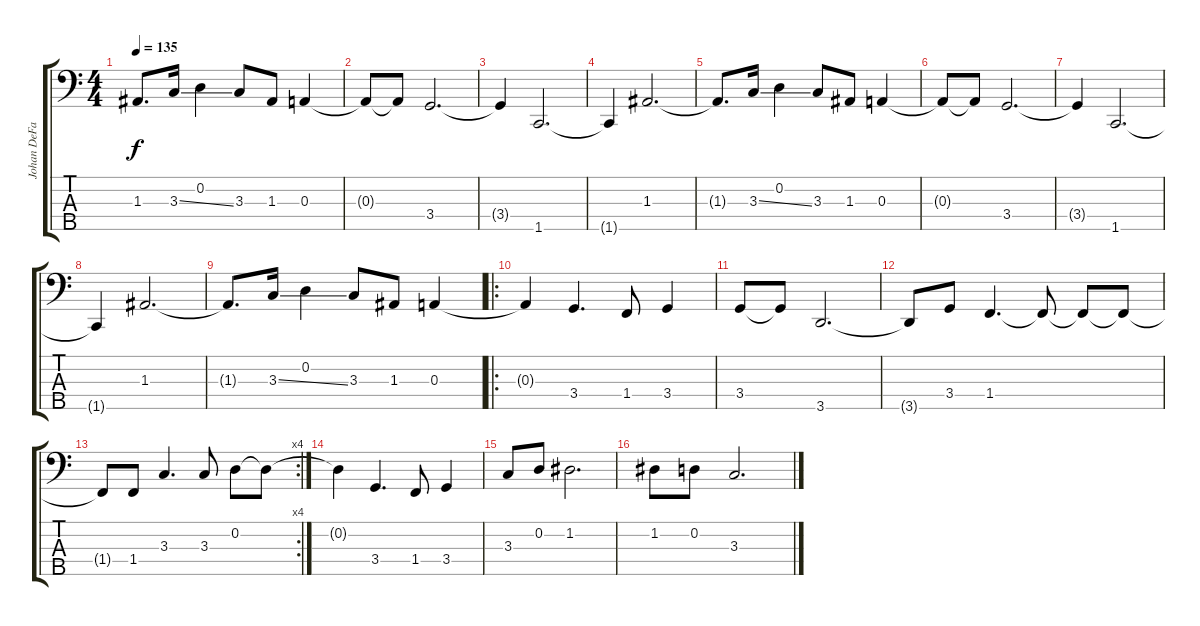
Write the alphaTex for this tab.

\track ("Johan DeFarfalla" "Johan DeFa") {instrument electricbassfinger}
\staff {score tabs}
\tuning (G2 D2 A1 E1 B0) {hide}
\ts (4 4)
\tempo 135
\clef f4
\ks c
1.3{t}.8{d dy f} 3.3{ss}.16 0.2.4 3.3.8 1.3.8 0.3.4 |
0.3{t}.8 0.3{t}.8 3.4.2{d} |
3.4{t}.4 1.5.2{d} |
1.5{t}.4 1.3.2{d} |
1.3{t}.8{d} 3.3{ss}.16 0.2.4 3.3.8 1.3.8 0.3.4 |
0.3{t}.8 0.3{t}.8 3.4.2{d} |
3.4{t}.4 1.5.2{d} |
1.5{t}.4 1.3.2{d} |
1.3{t}.8{d} 3.3{ss}.16 0.2.4 3.3.8 1.3.8 0.3.4 |
\ro
0.3{t}.4 3.4.4{d} 1.4.8 3.4.4 |
3.4.8 3.4{t}.8 3.5.2{d} |
3.5{t}.8 3.4.8 1.4.4{d} 1.4{t}.8 1.4{t}.8 1.4{t}.8 |
\rc 4
1.4{t}.8 1.4.8 3.3.4{d} 3.3.8 0.2.8 0.2{t}.8 |
0.2{t}.4 3.4.4{d} 1.4.8 3.4.4 |
3.3.8 0.2.8 1.2.2{d} |
1.2.8 0.2.8 3.3.2{d}
